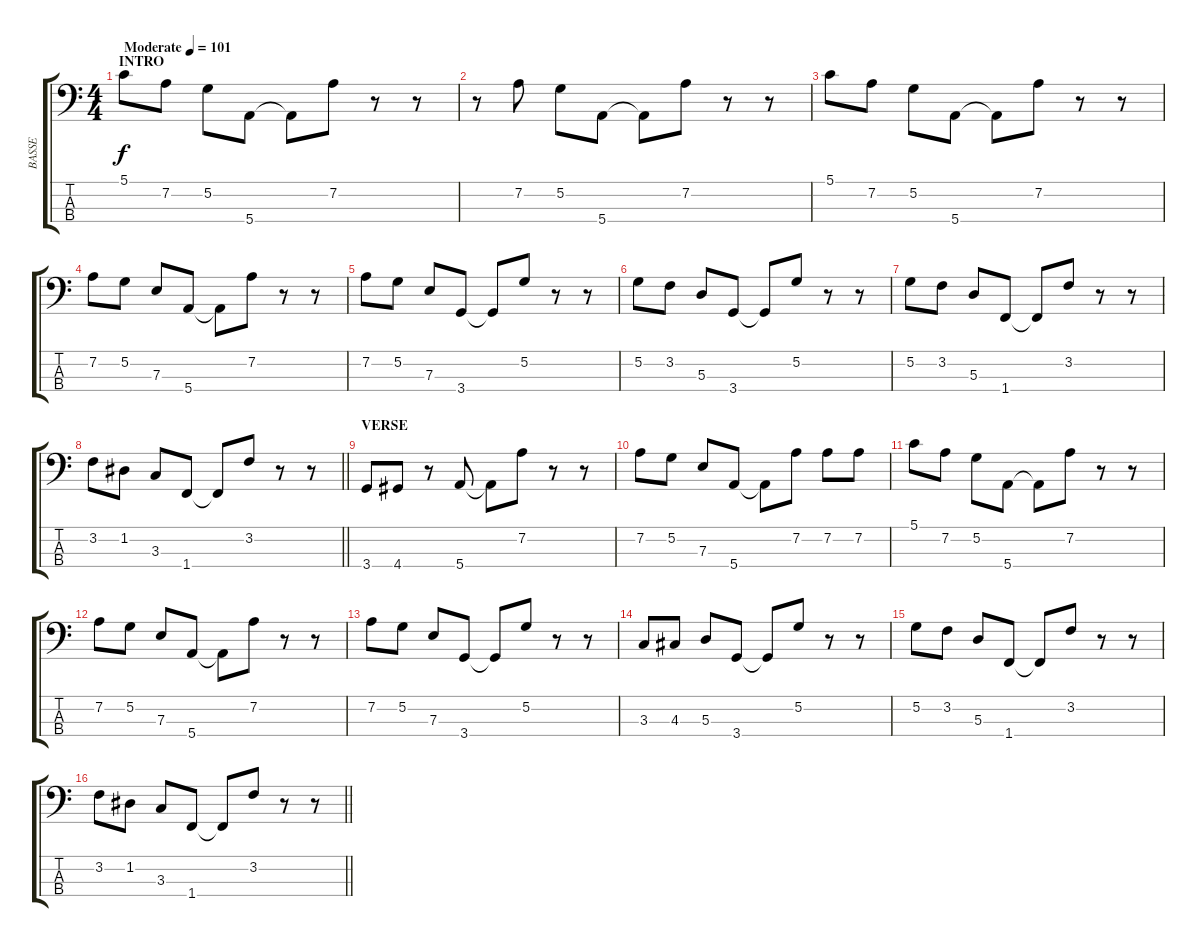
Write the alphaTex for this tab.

\track ("BASSE" "BASSE") {instrument electricbassfinger}
\staff {score tabs}
\tuning (G2 D2 A1 E1) {hide}
\ts (4 4)
\section ("" "INTRO")
\tempo (101 "Moderate")
\clef f4
\ks c
5.1.8{dy f instrument electricbassfinger} 7.2.8 5.2.8 5.4.8 5.4{t}.8 7.2.8 r.8 r.8 |
r.8 7.2.8 5.2.8 5.4.8 5.4{t}.8 7.2.8 r.8 r.8 |
5.1.8 7.2.8 5.2.8 5.4.8 5.4{t}.8 7.2.8 r.8 r.8 |
7.2.8 5.2.8 7.3.8 5.4.8 5.4{t}.8 7.2.8 r.8 r.8 |
7.2.8 5.2.8 7.3.8 3.4.8 3.4{t}.8 5.2.8 r.8 r.8 |
5.2.8 3.2.8 5.3.8 3.4.8 3.4{t}.8 5.2.8 r.8 r.8 |
5.2.8 3.2.8 5.3.8 1.4.8 1.4{t}.8 3.2.8 r.8 r.8 |
\barLineRight lightlight
3.2.8 1.2.8 3.3.8 1.4.8 1.4{t}.8 3.2.8 r.8 r.8 |
\section ("" "VERSE")
3.4.8 4.4.8 r.8 5.4.8 5.4{t}.8 7.2.8 r.8 r.8 |
7.2.8 5.2.8 7.3.8 5.4.8 5.4{t}.8 7.2.8 7.2.8 7.2.8 |
5.1.8 7.2.8 5.2.8 5.4.8 5.4{t}.8 7.2.8 r.8 r.8 |
7.2.8 5.2.8 7.3.8 5.4.8 5.4{t}.8 7.2.8 r.8 r.8 |
7.2.8 5.2.8 7.3.8 3.4.8 3.4{t}.8 5.2.8 r.8 r.8 |
3.3.8 4.3.8 5.3.8 3.4.8 3.4{t}.8 5.2.8 r.8 r.8 |
5.2.8 3.2.8 5.3.8 1.4.8 1.4{t}.8 3.2.8 r.8 r.8 |
\barLineRight lightlight
3.2.8 1.2.8 3.3.8 1.4.8 1.4{t}.8 3.2.8 r.8 r.8
